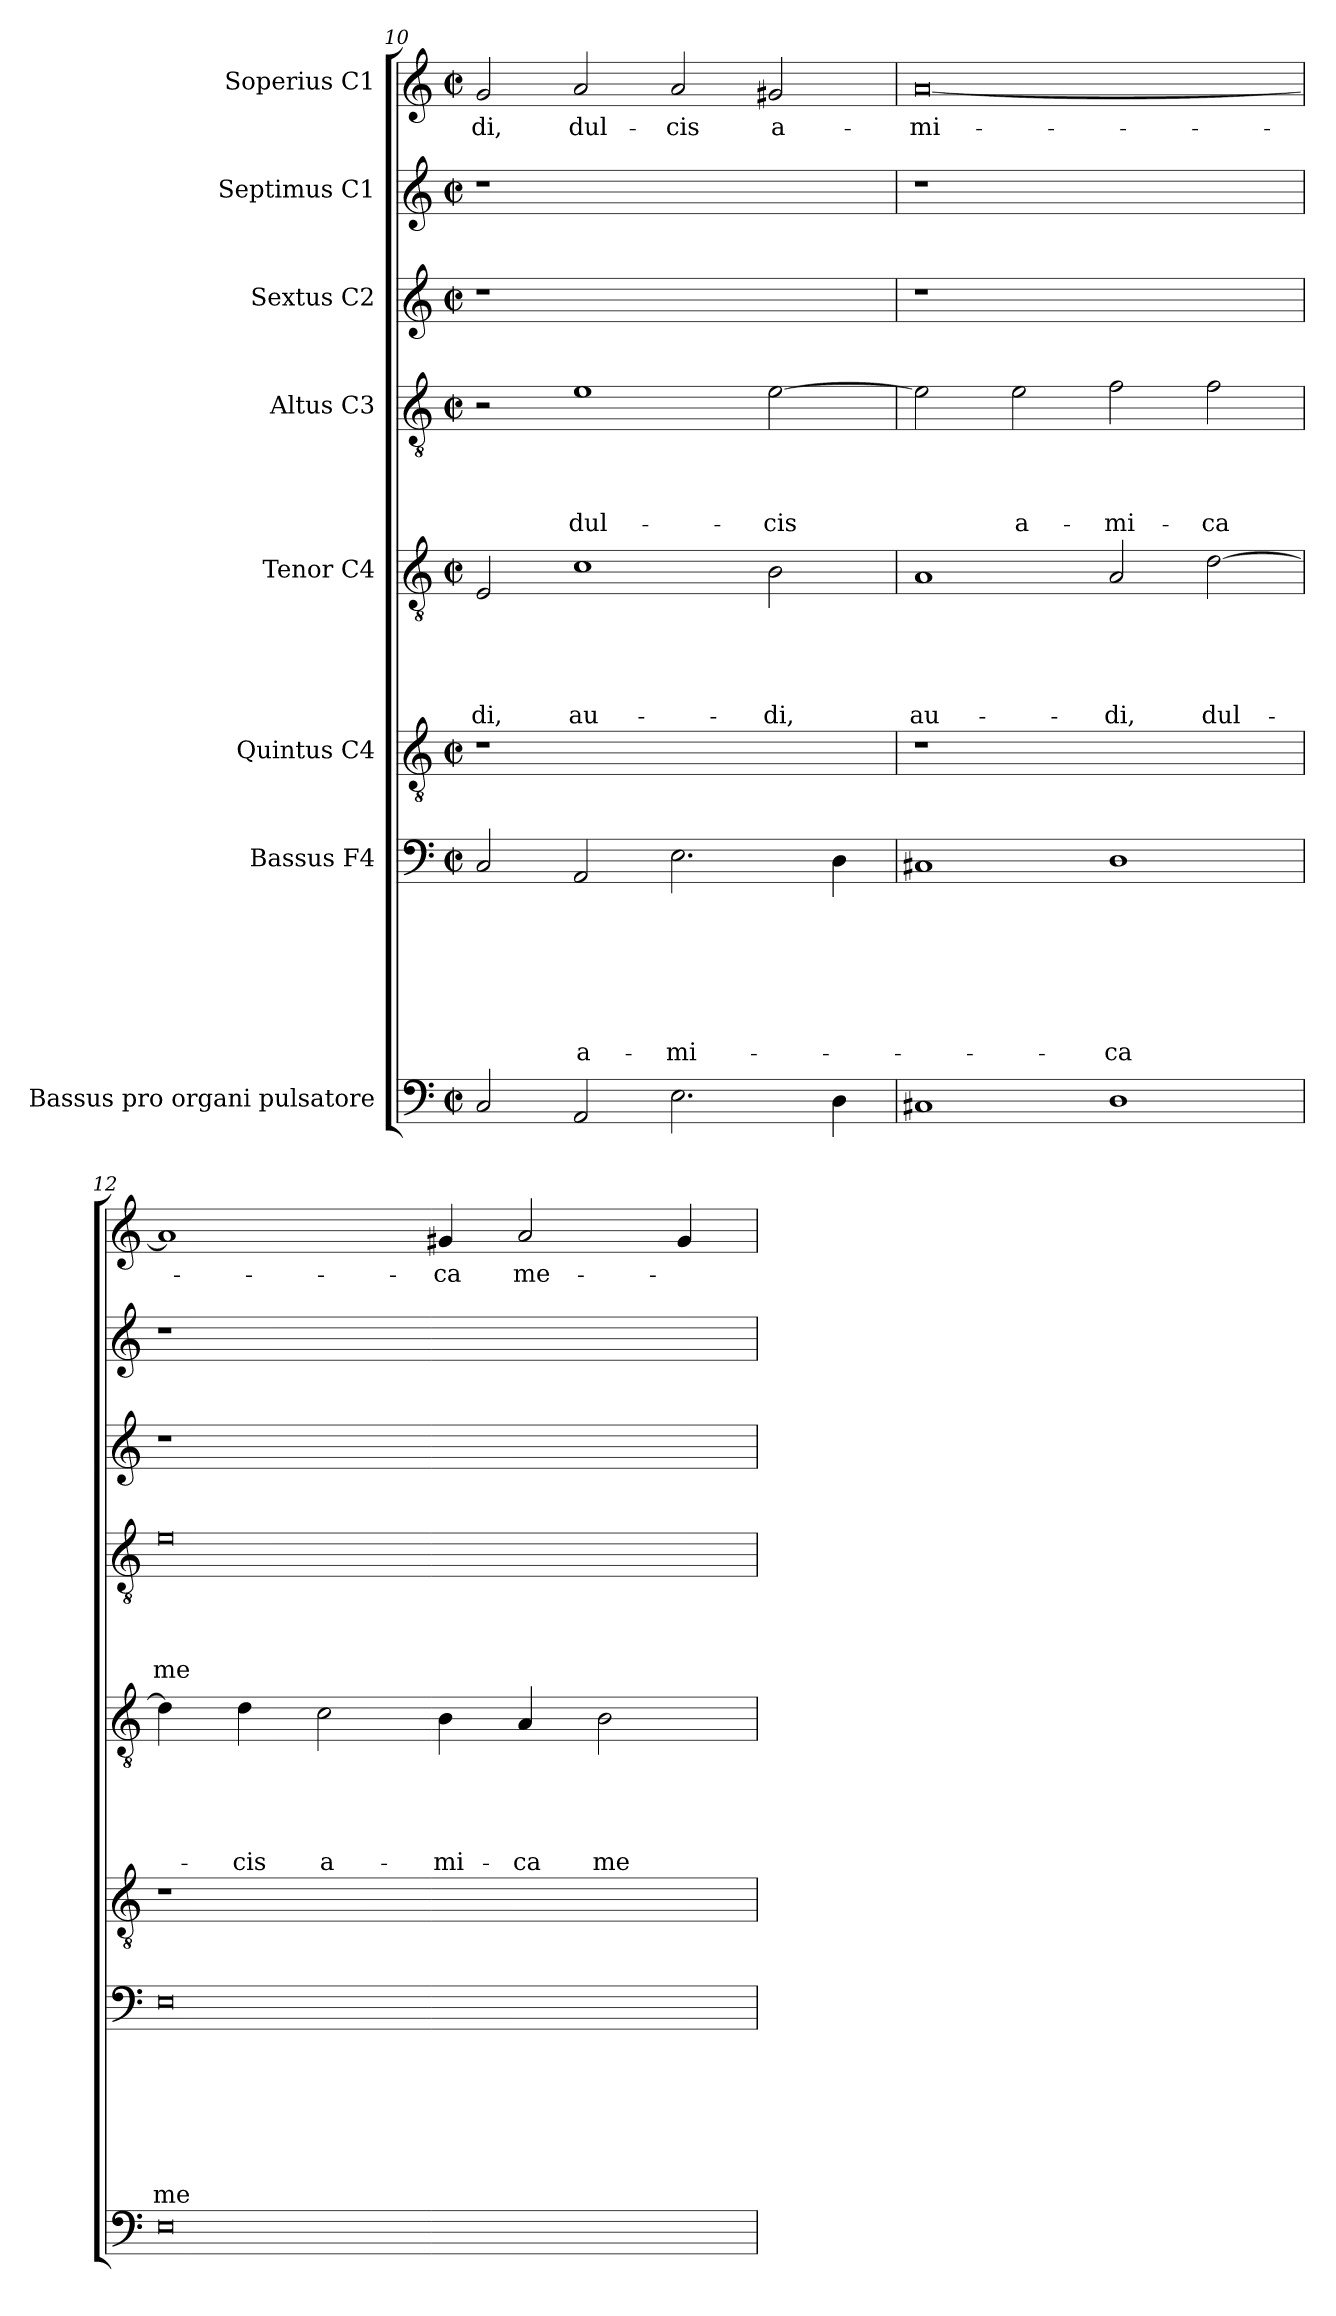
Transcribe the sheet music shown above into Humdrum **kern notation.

**kern	**kern	**text	**text	**text	**text	**text	**text	**text	**kern	**kern	**text	**text	**text	**text	**text	**kern	**text	**text	**text	**text	**kern	**kern	**kern	**text
*part8	*part7	*part7	*part7	*part7	*part7	*part7	*part7	*part7	*part6	*part5	*part5	*part5	*part5	*part5	*part5	*part4	*part4	*part4	*part4	*part4	*part3	*part2	*part1	*part1
*staff8	*staff7	*staff7	*staff7	*staff7	*staff7	*staff7	*staff7	*staff7	*staff6	*staff5	*staff5	*staff5	*staff5	*staff5	*staff5	*staff4	*staff4	*staff4	*staff4	*staff4	*staff3	*staff2	*staff1	*staff1
*I"Bassus pro organi pulsatore	*I"Bassus F4	*	*	*	*	*	*	*	*I"Quintus C4	*I"Tenor C4	*	*	*	*	*	*I"Altus C3	*	*	*	*	*I"Sextus C2	*I"Septimus C1	*I"Soperius C1	*
*clefF4	*clefF4	*	*	*	*	*	*	*	*clefGv2	*clefGv2	*	*	*	*	*	*clefGv2	*	*	*	*	*clefG2	*clefG2	*clefG2	*
*k[]	*k[]	*	*	*	*	*	*	*	*k[]	*k[]	*	*	*	*	*	*k[]	*	*	*	*	*k[]	*k[]	*k[]	*
*C:	*C:	*	*	*	*	*	*	*	*C:	*C:	*	*	*	*	*	*C:	*	*	*	*	*C:	*C:	*C:	*
*M2/2	*M2/2	*	*	*	*	*	*	*	*M2/2	*M2/2	*	*	*	*	*	*M2/2	*	*	*	*	*M2/2	*M2/2	*M2/2	*
*met(c|)	*met(c|)	*	*	*	*	*	*	*	*met(c|)	*met(c|)	*	*	*	*	*	*met(c|)	*	*	*	*	*met(c|)	*met(c|)	*met(c|)	*
=10	=10	=10	=10	=10	=10	=10	=10	=10	=10	=10	=10	=10	=10	=10	=10	=10	=10	=10	=10	=10	=10	=10	=10	=10
2C/	2C/	.	.	.	.	.	.	.	1r	2E/	.	.	.	.	-di,	2r	.	.	.	.	1r	1r	2g/	-di,
2AA/	2AA/	.	.	.	.	.	.	a-	.	1c	.	.	.	.	au-	1e	.	.	.	dul-	.	.	2a/	dul-
2.E\	2.E\	.	.	.	.	.	.	-mi-	1ryy	.	.	.	.	.	.	.	.	.	.	.	1ryy	1ryy	2a/	-cis
.	.	.	.	.	.	.	.	.	.	2B\	.	.	.	.	-di,	[2e\	.	.	.	-cis	.	.	2g#X/	a-
4D\	4D\	.	.	.	.	.	.	.	.	.	.	.	.	.	.	.	.	.	.	.	.	.	.	.
=11	=11	=11	=11	=11	=11	=11	=11	=11	=11	=11	=11	=11	=11	=11	=11	=11	=11	=11	=11	=11	=11	=11	=11	=11
1C#X	1C#X	.	.	.	.	.	.	.	1r	1A	.	.	.	.	au-	2e\]	.	.	.	.	1r	1r	[0a	-mi-
.	.	.	.	.	.	.	.	.	.	.	.	.	.	.	.	2e\	.	.	.	a-	.	.	.	.
1D	1D	.	.	.	.	.	.	-ca	1ryy	2A/	.	.	.	.	-di,	2f\	.	.	.	-mi-	1ryy	1ryy	.	.
.	.	.	.	.	.	.	.	.	.	[2d\	.	.	.	.	dul-	2f\	.	.	.	-ca	.	.	.	.
=12	=12	=12	=12	=12	=12	=12	=12	=12	=12	=12	=12	=12	=12	=12	=12	=12	=12	=12	=12	=12	=12	=12	=12	=12
0E	0E	.	.	.	.	.	.	me-	1r	4d\]	.	.	.	.	.	0e	.	.	.	me-	1r	1r	1a]	.
.	.	.	.	.	.	.	.	.	.	4d\	.	.	.	.	-cis	.	.	.	.	.	.	.	.	.
.	.	.	.	.	.	.	.	.	.	2c\	.	.	.	.	a-	.	.	.	.	.	.	.	.	.
.	.	.	.	.	.	.	.	.	1ryy	4B\	.	.	.	.	-mi-	.	.	.	.	.	1ryy	1ryy	4g#X/	-ca
.	.	.	.	.	.	.	.	.	.	4A/	.	.	.	.	-ca	.	.	.	.	.	.	.	2a/	me-
.	.	.	.	.	.	.	.	.	.	2B\	.	.	.	.	me-	.	.	.	.	.	.	.	.	.
.	.	.	.	.	.	.	.	.	.	.	.	.	.	.	.	.	.	.	.	.	.	.	4g#/	.
=	=	=	=	=	=	=	=	=	=	=	=	=	=	=	=	=	=	=	=	=	=	=	=	=
*-	*-	*-	*-	*-	*-	*-	*-	*-	*-	*-	*-	*-	*-	*-	*-	*-	*-	*-	*-	*-	*-	*-	*-	*-
